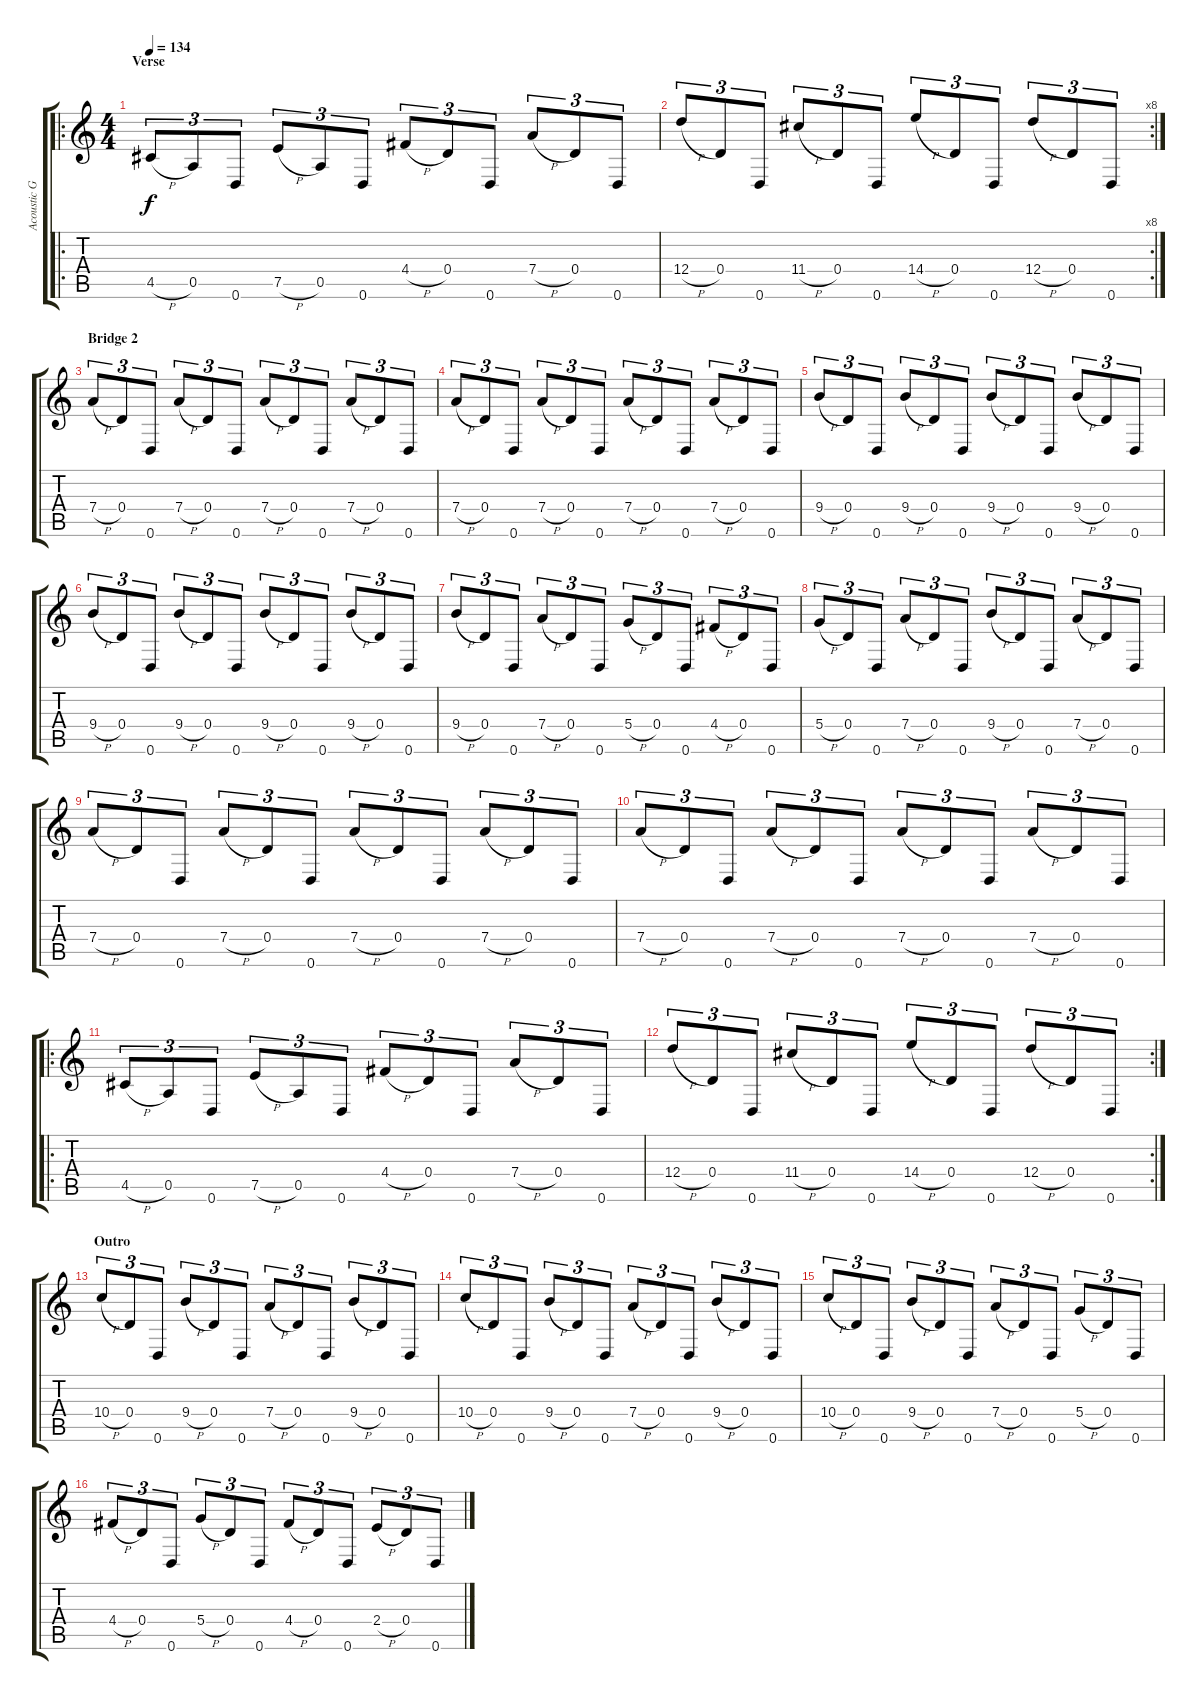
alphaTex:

\track ("Acoustic Guitar" "Acoustic G") {instrument acousticguitarsteel}
\staff {score tabs}
\tuning (E4 B3 G3 D3 A2 D2) {hide}
\ro
\ts (4 4)
\section ("" "Verse")
\tempo 134
\clef g2
\ks c
4.5{h}.8{tu (3 2) dy f} 0.5.8{tu (3 2)} 0.6.8{tu (3 2)} 7.5{h}.8{tu (3 2)} 0.5.8{tu (3 2)} 0.6.8{tu (3 2)} 4.4{h}.8{tu (3 2)} 0.4.8{tu (3 2)} 0.6.8{tu (3 2)} 7.4{h}.8{tu (3 2)} 0.4.8{tu (3 2)} 0.6.8{tu (3 2)} |
\rc 8
12.4{h}.8{tu (3 2)} 0.4.8{tu (3 2)} 0.6.8{tu (3 2)} 11.4{h}.8{tu (3 2)} 0.4.8{tu (3 2)} 0.6.8{tu (3 2)} 14.4{h}.8{tu (3 2)} 0.4.8{tu (3 2)} 0.6.8{tu (3 2)} 12.4{h}.8{tu (3 2)} 0.4.8{tu (3 2)} 0.6.8{tu (3 2)} |
\section ("" "Bridge 2")
7.4{h}.8{tu (3 2)} 0.4.8{tu (3 2)} 0.6.8{tu (3 2)} 7.4{h}.8{tu (3 2)} 0.4.8{tu (3 2)} 0.6.8{tu (3 2)} 7.4{h}.8{tu (3 2)} 0.4.8{tu (3 2)} 0.6.8{tu (3 2)} 7.4{h}.8{tu (3 2)} 0.4.8{tu (3 2)} 0.6.8{tu (3 2)} |
7.4{h}.8{tu (3 2)} 0.4.8{tu (3 2)} 0.6.8{tu (3 2)} 7.4{h}.8{tu (3 2)} 0.4.8{tu (3 2)} 0.6.8{tu (3 2)} 7.4{h}.8{tu (3 2)} 0.4.8{tu (3 2)} 0.6.8{tu (3 2)} 7.4{h}.8{tu (3 2)} 0.4.8{tu (3 2)} 0.6.8{tu (3 2)} |
9.4{h}.8{tu (3 2)} 0.4.8{tu (3 2)} 0.6.8{tu (3 2)} 9.4{h}.8{tu (3 2)} 0.4.8{tu (3 2)} 0.6.8{tu (3 2)} 9.4{h}.8{tu (3 2)} 0.4.8{tu (3 2)} 0.6.8{tu (3 2)} 9.4{h}.8{tu (3 2)} 0.4.8{tu (3 2)} 0.6.8{tu (3 2)} |
9.4{h}.8{tu (3 2)} 0.4.8{tu (3 2)} 0.6.8{tu (3 2)} 9.4{h}.8{tu (3 2)} 0.4.8{tu (3 2)} 0.6.8{tu (3 2)} 9.4{h}.8{tu (3 2)} 0.4.8{tu (3 2)} 0.6.8{tu (3 2)} 9.4{h}.8{tu (3 2)} 0.4.8{tu (3 2)} 0.6.8{tu (3 2)} |
9.4{h}.8{tu (3 2)} 0.4.8{tu (3 2)} 0.6.8{tu (3 2)} 7.4{h}.8{tu (3 2)} 0.4.8{tu (3 2)} 0.6.8{tu (3 2)} 5.4{h}.8{tu (3 2)} 0.4.8{tu (3 2)} 0.6.8{tu (3 2)} 4.4{h}.8{tu (3 2)} 0.4.8{tu (3 2)} 0.6.8{tu (3 2)} |
5.4{h}.8{tu (3 2)} 0.4.8{tu (3 2)} 0.6.8{tu (3 2)} 7.4{h}.8{tu (3 2)} 0.4.8{tu (3 2)} 0.6.8{tu (3 2)} 9.4{h}.8{tu (3 2)} 0.4.8{tu (3 2)} 0.6.8{tu (3 2)} 7.4{h}.8{tu (3 2)} 0.4.8{tu (3 2)} 0.6.8{tu (3 2)} |
7.4{h}.8{tu (3 2)} 0.4.8{tu (3 2)} 0.6.8{tu (3 2)} 7.4{h}.8{tu (3 2)} 0.4.8{tu (3 2)} 0.6.8{tu (3 2)} 7.4{h}.8{tu (3 2)} 0.4.8{tu (3 2)} 0.6.8{tu (3 2)} 7.4{h}.8{tu (3 2)} 0.4.8{tu (3 2)} 0.6.8{tu (3 2)} |
7.4{h}.8{tu (3 2)} 0.4.8{tu (3 2)} 0.6.8{tu (3 2)} 7.4{h}.8{tu (3 2)} 0.4.8{tu (3 2)} 0.6.8{tu (3 2)} 7.4{h}.8{tu (3 2)} 0.4.8{tu (3 2)} 0.6.8{tu (3 2)} 7.4{h}.8{tu (3 2)} 0.4.8{tu (3 2)} 0.6.8{tu (3 2)} |
\ro
4.5{h}.8{tu (3 2)} 0.5.8{tu (3 2)} 0.6.8{tu (3 2)} 7.5{h}.8{tu (3 2)} 0.5.8{tu (3 2)} 0.6.8{tu (3 2)} 4.4{h}.8{tu (3 2)} 0.4.8{tu (3 2)} 0.6.8{tu (3 2)} 7.4{h}.8{tu (3 2)} 0.4.8{tu (3 2)} 0.6.8{tu (3 2)} |
\rc 2
12.4{h}.8{tu (3 2)} 0.4.8{tu (3 2)} 0.6.8{tu (3 2)} 11.4{h}.8{tu (3 2)} 0.4.8{tu (3 2)} 0.6.8{tu (3 2)} 14.4{h}.8{tu (3 2)} 0.4.8{tu (3 2)} 0.6.8{tu (3 2)} 12.4{h}.8{tu (3 2)} 0.4.8{tu (3 2)} 0.6.8{tu (3 2)} |
\section ("" "Outro")
10.4{h}.8{tu (3 2)} 0.4.8{tu (3 2)} 0.6.8{tu (3 2)} 9.4{h}.8{tu (3 2)} 0.4.8{tu (3 2)} 0.6.8{tu (3 2)} 7.4{h}.8{tu (3 2)} 0.4.8{tu (3 2)} 0.6.8{tu (3 2)} 9.4{h}.8{tu (3 2)} 0.4.8{tu (3 2)} 0.6.8{tu (3 2)} |
10.4{h}.8{tu (3 2)} 0.4.8{tu (3 2)} 0.6.8{tu (3 2)} 9.4{h}.8{tu (3 2)} 0.4.8{tu (3 2)} 0.6.8{tu (3 2)} 7.4{h}.8{tu (3 2)} 0.4.8{tu (3 2)} 0.6.8{tu (3 2)} 9.4{h}.8{tu (3 2)} 0.4.8{tu (3 2)} 0.6.8{tu (3 2)} |
10.4{h}.8{tu (3 2)} 0.4.8{tu (3 2)} 0.6.8{tu (3 2)} 9.4{h}.8{tu (3 2)} 0.4.8{tu (3 2)} 0.6.8{tu (3 2)} 7.4{h}.8{tu (3 2)} 0.4.8{tu (3 2)} 0.6.8{tu (3 2)} 5.4{h}.8{tu (3 2)} 0.4.8{tu (3 2)} 0.6.8{tu (3 2)} |
4.4{h}.8{tu (3 2)} 0.4.8{tu (3 2)} 0.6.8{tu (3 2)} 5.4{h}.8{tu (3 2)} 0.4.8{tu (3 2)} 0.6.8{tu (3 2)} 4.4{h}.8{tu (3 2)} 0.4.8{tu (3 2)} 0.6.8{tu (3 2)} 2.4{h}.8{tu (3 2)} 0.4.8{tu (3 2)} 0.6.8{tu (3 2)}
